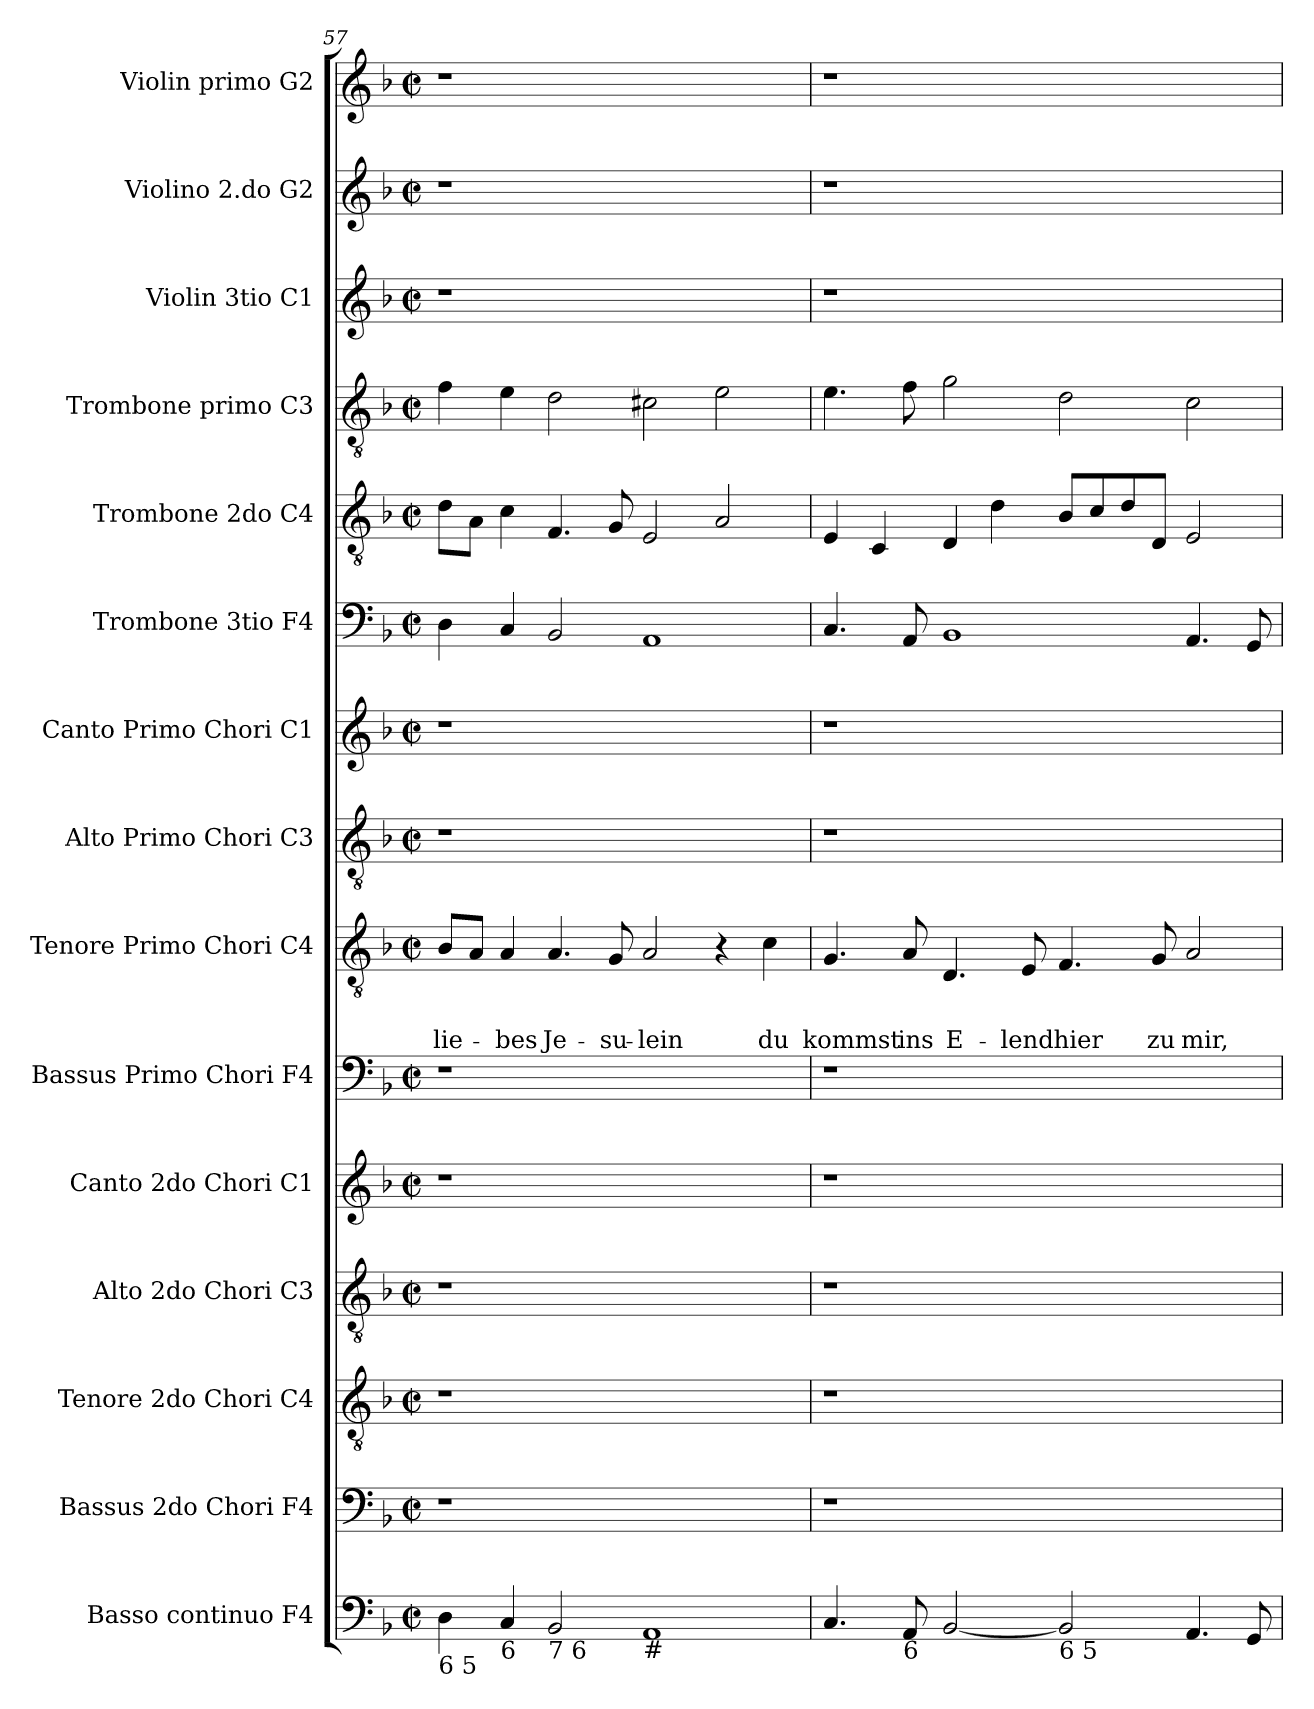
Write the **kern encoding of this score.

**kern	**kern	**kern	**kern	**kern	**kern	**kern	**text	**text	**text	**kern	**kern	**kern	**kern	**kern	**kern	**kern	**kern
*part15	*part14	*part13	*part12	*part11	*part10	*part9	*part9	*part9	*part9	*part8	*part7	*part6	*part5	*part4	*part3	*part2	*part1
*staff15	*staff14	*staff13	*staff12	*staff11	*staff10	*staff9	*staff9	*staff9	*staff9	*staff8	*staff7	*staff6	*staff5	*staff4	*staff3	*staff2	*staff1
*I"Basso continuo F4	*I"Bassus  2do Chori F4	*I"Tenore 2do Chori C4	*I"Alto 2do Chori C3	*I"Canto 2do Chori C1	*I"Bassus Primo Chori F4	*I"Tenore Primo Chori C4	*	*	*	*I"Alto Primo Chori C3	*I"Canto Primo Chori C1	*I"Trombone 3tio F4	*I"Trombone 2do C4	*I"Trombone primo C3	*I"Violin 3tio C1	*I"Violino 2.do G2	*I"Violin primo G2
*I'BC	*I'B/Ch2	*I'T/Ch2	*I'A/Ch2	*I'C/Ch2	*I'B/Ch1	*I'T/Ch1	*	*	*	*I'A/Ch1	*I'C/Ch1	*I'Tr3	*I'Tr2	*I'Tr1	*I'Vl3	*I'Vl2	*I'Vl1
!!LO:LB:g=z
*clefF4	*clefF4	*clefGv2	*clefGv2	*clefG2	*clefF4	*clefGv2	*	*	*	*clefGv2	*clefG2	*clefF4	*clefGv2	*clefGv2	*clefG2	*clefG2	*clefG2
*k[b-]	*k[b-]	*k[b-]	*k[b-]	*k[b-]	*k[b-]	*k[b-]	*	*	*	*k[b-]	*k[b-]	*k[b-]	*k[b-]	*k[b-]	*k[b-]	*k[b-]	*k[b-]
*F:	*F:	*F:	*F:	*F:	*F:	*F:	*	*	*	*F:	*F:	*F:	*F:	*F:	*F:	*F:	*F:
*M2/2	*M2/2	*M2/2	*M2/2	*M2/2	*M2/2	*M2/2	*	*	*	*M2/2	*M2/2	*M2/2	*M2/2	*M2/2	*M2/2	*M2/2	*M2/2
*met(c|)	*met(c|)	*met(c|)	*met(c|)	*met(c|)	*met(c|)	*met(c|)	*	*	*	*met(c|)	*met(c|)	*met(c|)	*met(c|)	*met(c|)	*met(c|)	*met(c|)	*met(c|)
=57	=57	=57	=57	=57	=57	=57	=57	=57	=57	=57	=57	=57	=57	=57	=57	=57	=57
!LO:TX:b:t=6 5	!	!	!	!	!	!	!	!	!	!	!	!	!	!	!	!	!
!	!	!	!	!	!	!	!	!	!LO:LY:b	!	!	!	!	!	!	!	!
4D\	1r	1r	1r	1r	1r	8B-/L	.	.	lie-	1r	1r	4D\	8d\L	4f\	1r	1r	1r
.	.	.	.	.	.	8A/J	.	.	.	.	.	.	8A\J	.	.	.	.
!LO:TX:b:t=6	!	!	!	!	!	!	!	!	!	!	!	!	!	!	!	!	!
!	!	!	!	!	!	!	!	!	!LO:LY:b	!	!	!	!	!	!	!	!
4C/	.	.	.	.	.	4A/	.	.	-bes	.	.	4C/	4c\	4e\	.	.	.
!LO:TX:b:t=7 6	!	!	!	!	!	!	!	!	!	!	!	!	!	!	!	!	!
!	!	!	!	!	!	!	!	!	!LO:LY:b	!	!	!	!	!	!	!	!
2BB-/	.	.	.	.	.	4.A/	.	.	Je-	.	.	2BB-/	4.F/	2d\	.	.	.
!	!	!	!	!	!	!	!	!	!LO:LY:b	!	!	!	!	!	!	!	!
.	.	.	.	.	.	8G/	.	.	-su-	.	.	.	8G/	.	.	.	.
!LO:TX:b:t=#	!	!	!	!	!	!	!	!	!	!	!	!	!	!	!	!	!
!	!	!	!	!	!	!	!	!	!LO:LY:b	!	!	!	!	!	!	!	!
1AA	1ryy	1ryy	1ryy	1ryy	1ryy	2A/	.	.	-lein	1ryy	1ryy	1AA	2E/	2c#X\	1ryy	1ryy	1ryy
.	.	.	.	.	.	4r	.	.	.	.	.	.	2A/	2e\	.	.	.
!	!	!	!	!	!	!	!	!	!LO:LY:b	!	!	!	!	!	!	!	!
.	.	.	.	.	.	4c\	.	.	du	.	.	.	.	.	.	.	.
=58	=58	=58	=58	=58	=58	=58	=58	=58	=58	=58	=58	=58	=58	=58	=58	=58	=58
!	!	!	!	!	!	!	!	!	!LO:LY:b	!	!	!	!	!	!	!	!
4.C/	1r	1r	1r	1r	1r	4.G/	.	.	kommst	1r	1r	4.C/	4E/	4.e\	1r	1r	1r
.	.	.	.	.	.	.	.	.	.	.	.	.	4C/	.	.	.	.
!LO:TX:b:t=6	!	!	!	!	!	!	!	!	!	!	!	!	!	!	!	!	!
!	!	!	!	!	!	!	!	!	!LO:LY:b	!	!	!	!	!	!	!	!
8AA/	.	.	.	.	.	8A/	.	.	ins	.	.	8AA/	.	8f\	.	.	.
!	!	!	!	!	!	!	!	!	!LO:LY:b	!	!	!	!	!	!	!	!
[2BB-/	.	.	.	.	.	4.D/	.	.	E-	.	.	1BB-	4D/	2g\	.	.	.
.	.	.	.	.	.	.	.	.	.	.	.	.	4d\	.	.	.	.
!	!	!	!	!	!	!	!	!	!LO:LY:b	!	!	!	!	!	!	!	!
.	.	.	.	.	.	8E/	.	.	-lend	.	.	.	.	.	.	.	.
!LO:TX:b:t=6 5	!	!	!	!	!	!	!	!	!	!	!	!	!	!	!	!	!
!	!	!	!	!	!	!	!	!	!LO:LY:b	!	!	!	!	!	!	!	!
2BB-/]	1ryy	1ryy	1ryy	1ryy	1ryy	4.F/	.	.	hier	1ryy	1ryy	.	8B-/L	2d\	1ryy	1ryy	1ryy
.	.	.	.	.	.	.	.	.	.	.	.	.	8c/	.	.	.	.
.	.	.	.	.	.	.	.	.	.	.	.	.	8d/	.	.	.	.
!	!	!	!	!	!	!	!	!	!LO:LY:b	!	!	!	!	!	!	!	!
.	.	.	.	.	.	8G/	.	.	zu	.	.	.	8D/J	.	.	.	.
!	!	!	!	!	!	!	!	!	!LO:LY:b	!	!	!	!	!	!	!	!
4.AA/	.	.	.	.	.	2A/	.	.	mir,	.	.	4.AA/	2E/	2c\	.	.	.
8GG/	.	.	.	.	.	.	.	.	.	.	.	8GG/	.	.	.	.	.
=	=	=	=	=	=	=	=	=	=	=	=	=	=	=	=	=	=
*-	*-	*-	*-	*-	*-	*-	*-	*-	*-	*-	*-	*-	*-	*-	*-	*-	*-
